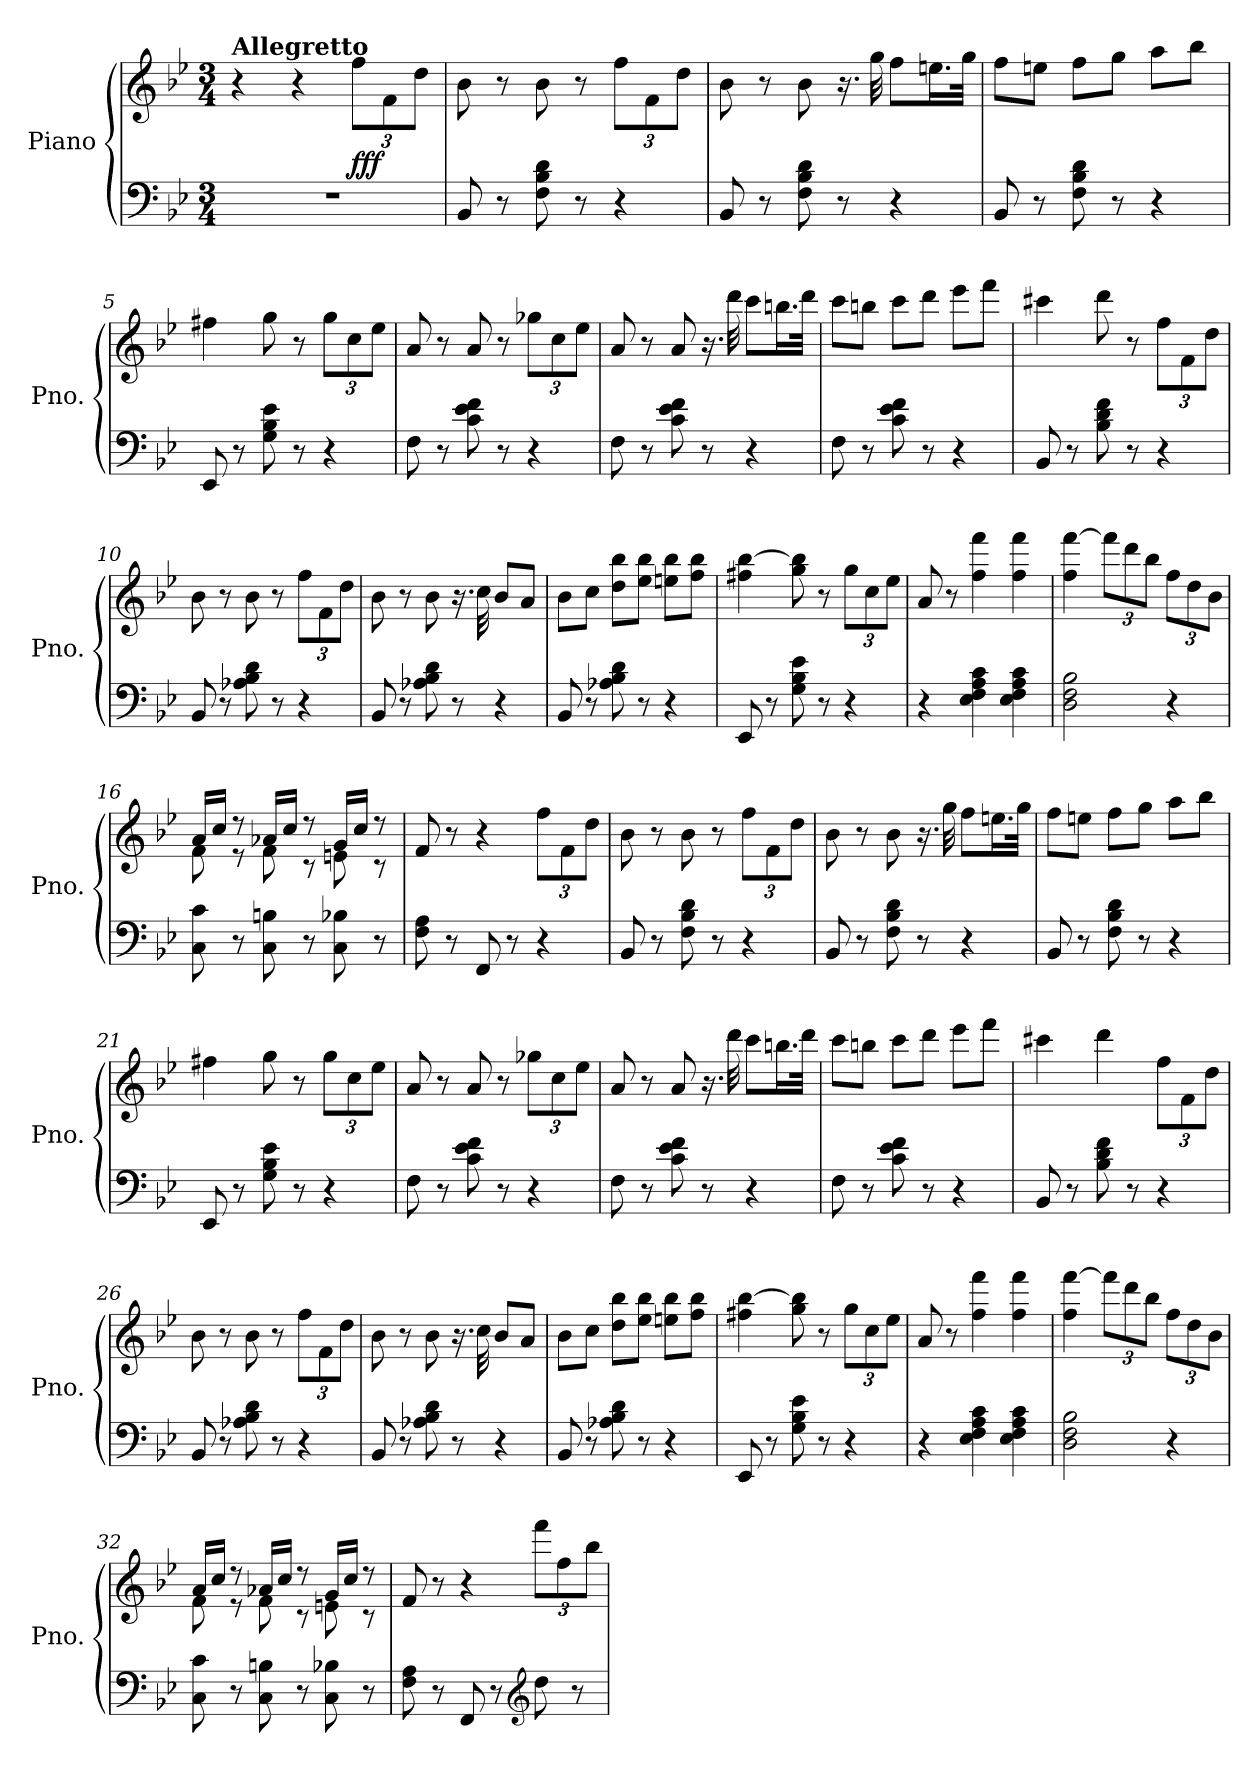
**kern	**kern	**dynam
*part1	*part1	*part1
*staff2	*staff1	*staff1/2
*I"Piano	*	*
*I'Pno.	*	*
*clefF4	*clefG2	*
*k[b-e-]	*k[b-e-]	*
*M3/4	*M3/4	*
=1	=1	=1
!	!LO:TX:a:B:t=Allegretto	!
2.r	4r	.
.	4r	.
*	*Xbrackettup	*
!	!	!LO:DY:b
.	12ff\L	fff
.	12f\	.
.	12dd\J	.
=2	=2	=2
8BB-/	8b-\	.
8r	8r	.
8F\ 8B-\ 8d\	8b-\	.
8r	8r	.
4r	12ff\L	.
.	12f\	.
.	12dd\J	.
=3	=3	=3
8BB-/	8b-\	.
8r	8r	.
8F\ 8B-\ 8d\	8b-\	.
8r	16.r	.
.	32gg\	.
4r	8ff\L	.
.	16.een\L	.
.	32gg\JJk	.
=4	=4	=4
8BB-/	8ff\L	.
8r	8een\J	.
8F\ 8B-\ 8d\	8ff\L	.
8r	8gg\J	.
4r	8aa\L	.
.	8bb-\J	.
=5	=5	=5
8EE-/	4ff#X\	.
8r	.	.
8G\ 8B-\ 8e-\	8gg\	.
8r	8r	.
4r	12gg\L	.
.	12cc\	.
.	12ee-\J	.
!!LO:LB:g=z
=6	=6	=6
8F\	8a/	.
8r	8r	.
8c\ 8e-\ 8f\	8a/	.
8r	8r	.
4r	12gg-X\L	.
.	12cc\	.
.	12ee-\J	.
=7	=7	=7
8F\	8a/	.
8r	8r	.
8c\ 8e-\ 8f\	8a/	.
8r	16.r	.
.	32ddd\	.
4r	8ccc\L	.
.	16.bbn\L	.
.	32ddd\JJk	.
=8	=8	=8
8F\	8ccc\L	.
8r	8bbn\J	.
8c\ 8e-\ 8f\	8ccc\L	.
8r	8ddd\J	.
4r	8eee-\L	.
.	8fff\J	.
=9	=9	=9
8BB-/	4ccc#X\	.
8r	.	.
8B-\ 8d\ 8f\	8ddd\	.
8r	8r	.
4r	12ff\L	.
.	12f\	.
.	12dd\J	.
=10	=10	=10
8BB-/	8b-\	.
8r	8r	.
8A-X\ 8B-\ 8d\	8b-\	.
8r	8r	.
4r	12ff\L	.
.	12f\	.
.	12dd\J	.
!!LO:LB:g=z
=11	=11	=11
8BB-/	8b-\	.
8r	8r	.
8A-X\ 8B-\ 8d\	8b-\	.
8r	16.r	.
.	32cc\	.
4r	8b-/L	.
.	8a/J	.
=12	=12	=12
8BB-/	8b-\L	.
8r	8cc\J	.
8A-X\ 8B-\ 8d\	8dd\ 8bb-\L	.
8r	8ee-\ 8bb-\J	.
4r	8een\ 8bb-\L	.
.	8ff\ 8bb-\J	.
=13	=13	=13
8EE-/	4ff#X\ [4bb-\	.
8r	.	.
8G\ 8B-\ 8e-\	8gg\ 8bb-\]	.
8r	8r	.
4r	12gg\L	.
.	12cc\	.
.	12ee-\J	.
=14	=14	=14
4r	8a/	.
.	8r	.
4E-\ 4F\ 4A\ 4c\	4ff\ 4fff\	.
4E-\ 4F\ 4A\ 4c\	4ff\ 4fff\	.
=15	=15	=15
2D\ 2F\ 2B-\	4ff\ [4fff\	.
.	12fff\L]	.
.	12ddd\	.
.	12bb-\J	.
4r	12ff\L	.
.	12dd\	.
.	12b-\J	.
!!LO:LB:g=z
=16	=16	=16
*	*^	*
8C\ 8c\	16a/LL	8f\	.
.	16cc/JJ	.	.
8r	8r	8r	.
8C\ 8Bn\	16a-X/LL	8f\	.
.	16cc/JJ	.	.
8r	8r	8r	.
8C\ 8B-X\	16g/LL	8en\	.
.	16cc/JJ	.	.
8r	8r	8r	.
*	*v	*v	*
=17	=17	=17
8F\ 8A\	8f/	.
8r	8r	.
8FF/	4r	.
8r	.	.
4r	12ff\L	.
.	12f\	.
.	12dd\J	.
=18	=18	=18
8BB-/	8b-\	.
8r	8r	.
8F\ 8B-\ 8d\	8b-\	.
8r	8r	.
4r	12ff\L	.
.	12f\	.
.	12dd\J	.
=19	=19	=19
8BB-/	8b-\	.
8r	8r	.
8F\ 8B-\ 8d\	8b-\	.
8r	16.r	.
.	32gg\	.
4r	8ff\L	.
.	16.een\L	.
.	32gg\JJk	.
=20	=20	=20
8BB-/	8ff\L	.
8r	8een\J	.
8F\ 8B-\ 8d\	8ff\L	.
8r	8gg\J	.
4r	8aa\L	.
.	8bb-\J	.
!!LO:LB:g=z
=21	=21	=21
8EE-/	4ff#X\	.
8r	.	.
8G\ 8B-\ 8e-\	8gg\	.
8r	8r	.
4r	12gg\L	.
.	12cc\	.
.	12ee-\J	.
=22	=22	=22
8F\	8a/	.
8r	8r	.
8c\ 8e-\ 8f\	8a/	.
8r	8r	.
4r	12gg-X\L	.
.	12cc\	.
.	12ee-\J	.
=23	=23	=23
8F\	8a/	.
8r	8r	.
8c\ 8e-\ 8f\	8a/	.
8r	16.r	.
.	32ddd\	.
4r	8ccc\L	.
.	16.bbn\L	.
.	32ddd\JJk	.
=24	=24	=24
8F\	8ccc\L	.
8r	8bbn\J	.
8c\ 8e-\ 8f\	8ccc\L	.
8r	8ddd\J	.
4r	8eee-\L	.
.	8fff\J	.
=25	=25	=25
8BB-/	4ccc#X\	.
8r	.	.
8B-\ 8d\ 8f\	4ddd\	.
8r	.	.
4r	12ff\L	.
.	12f\	.
.	12dd\J	.
!!LO:LB:g=z
=26	=26	=26
8BB-/	8b-\	.
8r	8r	.
8A-X\ 8B-\ 8d\	8b-\	.
8r	8r	.
4r	12ff\L	.
.	12f\	.
.	12dd\J	.
=27	=27	=27
8BB-/	8b-\	.
8r	8r	.
8A-X\ 8B-\ 8d\	8b-\	.
8r	16.r	.
.	32cc\	.
4r	8b-/L	.
.	8a/J	.
=28	=28	=28
8BB-/	8b-\L	.
8r	8cc\J	.
8A-X\ 8B-\ 8d\	8dd\ 8bb-\L	.
8r	8ee-\ 8bb-\J	.
4r	8een\ 8bb-\L	.
.	8ff\ 8bb-\J	.
=29	=29	=29
8EE-/	4ff#X\ [4bb-\	.
8r	.	.
8G\ 8B-\ 8e-\	8gg\ 8bb-\]	.
8r	8r	.
4r	12gg\L	.
.	12cc\	.
.	12ee-\J	.
=30	=30	=30
4r	8a/	.
.	8r	.
4E-\ 4F\ 4A\ 4c\	4ff\ 4fff\	.
4E-\ 4F\ 4A\ 4c\	4ff\ 4fff\	.
!!LO:PB:g=z
=31	=31	=31
2D\ 2F\ 2B-\	4ff\ [4fff\	.
.	12fff\L]	.
.	12ddd\	.
.	12bb-\J	.
4r	12ff\L	.
.	12dd\	.
.	12b-\J	.
=32	=32	=32
*	*^	*
8C\ 8c\	16a/LL	8f\	.
.	16cc/JJ	.	.
8r	8r	8r	.
8C\ 8Bn\	16a-X/LL	8f\	.
.	16cc/JJ	.	.
8r	8r	8r	.
8C\ 8B-X\	16g/LL	8en\	.
.	16cc/JJ	.	.
8r	8r	8r	.
*	*v	*v	*
=33	=33	=33
8F\ 8A\	8f/	.
8r	8r	.
8FF/	4r	.
8r	.	.
*clefG2	*	*
8dd\	12fff\L	.
.	12ff\	.
8r	.	.
.	12bb-\J	.
=	=	=
*-	*-	*-
